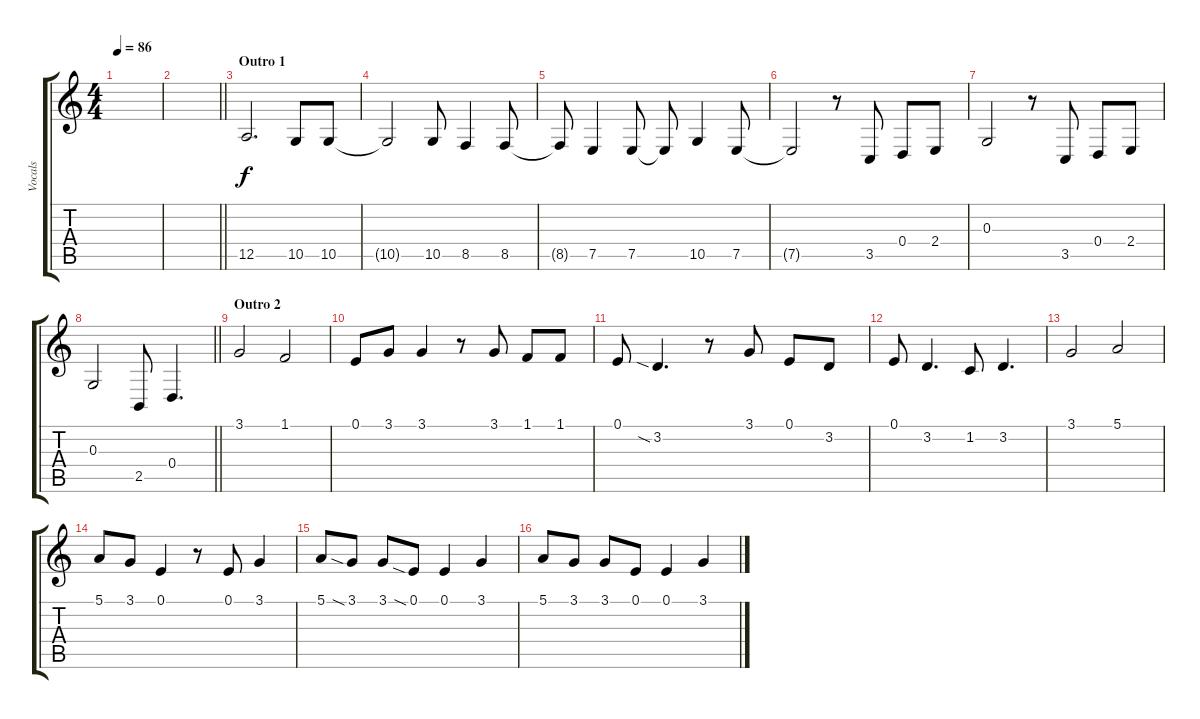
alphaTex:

\track ("Vocals" "Vocals") {instrument choiraahs}
\staff {score tabs}
\tuning (E4 B3 G3 D3 A2 E2) {hide}
\ts (4 4)
\tempo 86
\clef g2
\ks c
|
\barLineRight lightlight
|
\section ("" "Outro 1")
12.5.2{d} 10.5.8 10.5.8 |
10.5{t}.2 10.5.8 8.5.4 8.5.8 |
8.5{t}.8 7.5.4 7.5.8 7.5{t}.8 10.5.4 7.5.8 |
7.5{t}.2 r.8 3.5.8 0.4.8 2.4.8 |
0.3.2 r.8 3.5.8 0.4.8 2.4.8 |
\barLineRight lightlight
0.3.2 2.5.8 0.4.4{d} |
\section ("" "Outro 2")
3.1.2 1.1.2 |
0.1.8 3.1.8 3.1.4 r.8 3.1.8 1.1.8 1.1.8 |
0.1.8 3.2{sia}.4{d} r.8 3.1.8 0.1.8 3.2.8 |
0.1.8 3.2.4{d} 1.2.8 3.2.4{d} |
3.1.2 5.1.2 |
5.1.8 3.1.8 0.1.4 r.8 0.1.8 3.1.4 |
5.1.8 3.1{sia}.8 3.1.8 0.1{sia}.8 0.1.4 3.1.4 |
5.1.8 3.1.8 3.1.8 0.1.8 0.1.4 3.1.4
